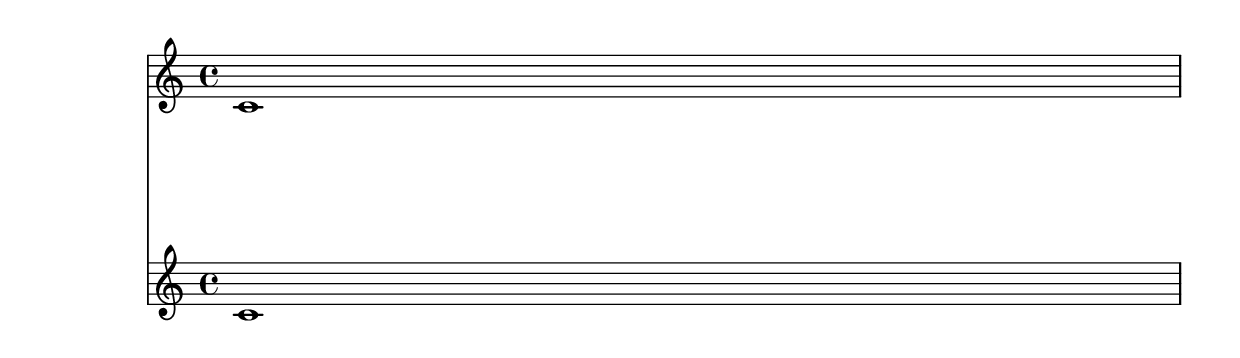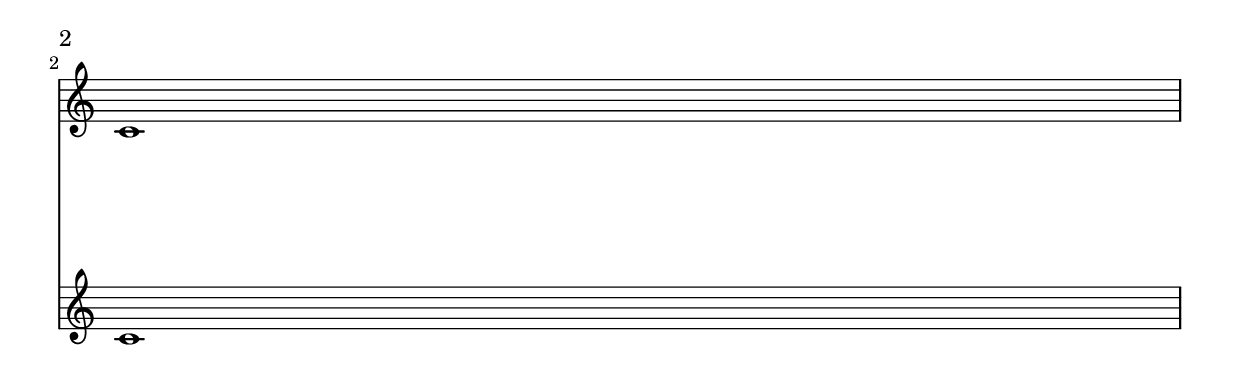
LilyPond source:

\version "2.17.6"

\header {
  texidoc = "minimum-distance within a system is correctly accounted for in page breaking."
}

\layout {
  \context {
    \Score
    \override VerticalAxisGroup.staff-staff-spacing =
      #'((minimum-distance . 20))
  }
}

music = { c'1 \break c'1 }

\book {
  \paper {
    paper-height = 9\cm
  }

  \score { << \new Staff \music \new Staff \music >> }
}

